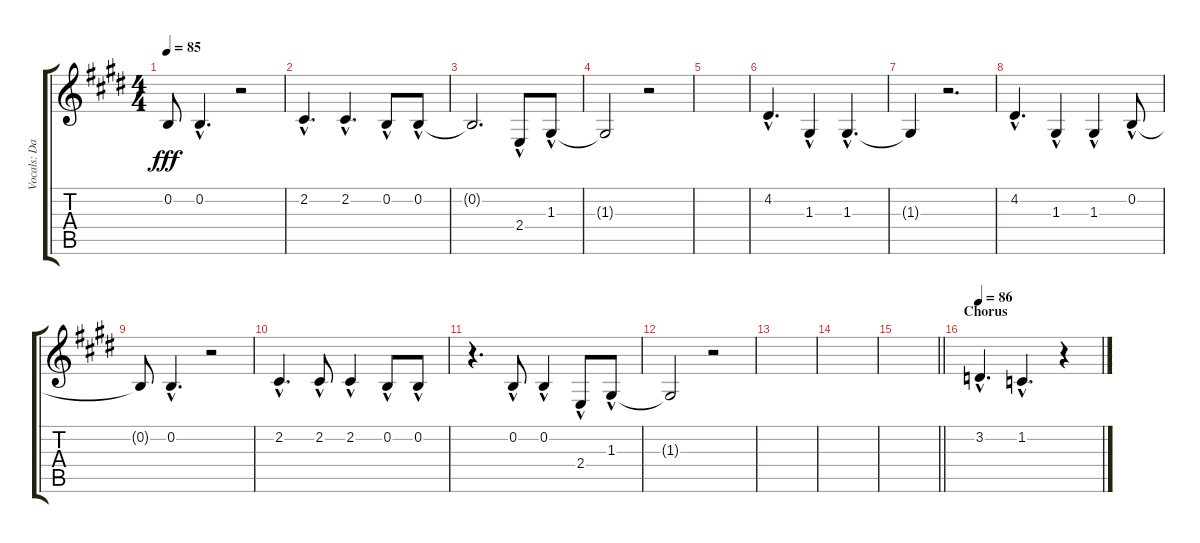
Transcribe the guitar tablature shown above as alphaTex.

\track ("Vocals: David" "Vocals: Da") {instrument lead2sawtooth}
\staff {score tabs}
\tuning (E4 B3 G3 D3 A2 E2) {hide}
\ts (4 4)
\tempo 85
\clef g2
\ks e
0.2{t}.8{dy fff} 0.2{hac}.4{d} r.2 |
2.2{hac}.4{d} 2.2{hac}.4{d} 0.2{hac}.8 0.2{hac}.8 |
0.2{t}.2{d} 2.4{hac}.8 1.3{hac}.8 |
1.3{t}.2 r.2 |
|
4.2{hac}.4{d} 1.3{hac}.4 1.3{hac}.4{d} |
1.3{t}.4 r.2{d} |
4.2{hac}.4{d} 1.3{hac}.4 1.3{hac}.4 0.2{hac}.8 |
0.2{t}.8 0.2{hac}.4{d} r.2 |
2.2{hac}.4{d} 2.2{hac}.8 2.2{hac}.4 0.2{hac}.8 0.2{hac}.8 |
r.4{d} 0.2{hac}.8 0.2{hac}.4 2.4{hac}.8 1.3{hac}.8 |
1.3{t}.2 r.2 |
|
|
\barLineRight lightlight
|
\section ("" "Chorus")
\tempo 86
3.2{hac}.4{d} 1.2{hac}.4{d} r.4
